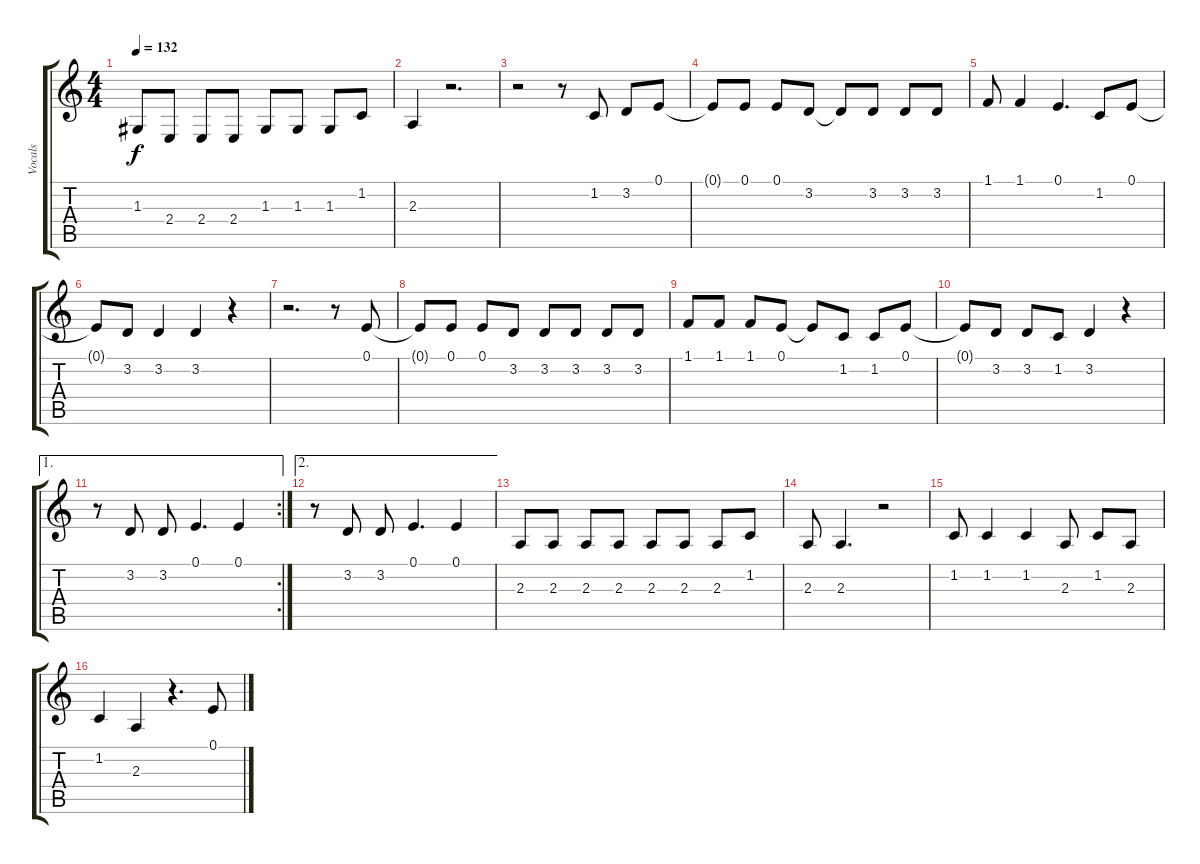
\track ("Vocals" "Vocals") {instrument flute}
\staff {score tabs}
\tuning (E4 B3 G3 D3 A2 E2) {hide}
\ts (4 4)
\tempo 132
\clef g2
\ks c
1.3.8{dy f} 2.4.8 2.4.8 2.4.8 1.3.8 1.3.8 1.3.8 1.2.8 |
2.3.4 r.2{d} |
r.2 r.8 1.2.8 3.2.8 0.1.8 |
0.1{t}.8 0.1.8 0.1.8 3.2.8 3.2{t}.8 3.2.8 3.2.8 3.2.8 |
1.1.8 1.1.4 0.1.4{d} 1.2.8 0.1.8 |
0.1{t}.8 3.2.8 3.2.4 3.2.4 r.4 |
r.2{d} r.8 0.1.8 |
0.1{t}.8 0.1.8 0.1.8 3.2.8 3.2.8 3.2.8 3.2.8 3.2.8 |
1.1.8 1.1.8 1.1.8 0.1.8 0.1{t}.8 1.2.8 1.2.8 0.1.8 |
0.1{t}.8 3.2.8 3.2.8 1.2.8 3.2.4 r.4 |
\ae 1
\rc 2
r.8 3.2.8 3.2.8 0.1.4{d} 0.1.4 |
\ae 2
r.8 3.2.8 3.2.8 0.1.4{d} 0.1.4 |
2.3.8 2.3.8 2.3.8 2.3.8 2.3.8 2.3.8 2.3.8 1.2.8 |
2.3.8 2.3.4{d} r.2 |
1.2.8 1.2.4 1.2.4 2.3.8 1.2.8 2.3.8 |
1.2.4 2.3.4 r.4{d} 0.1.8
